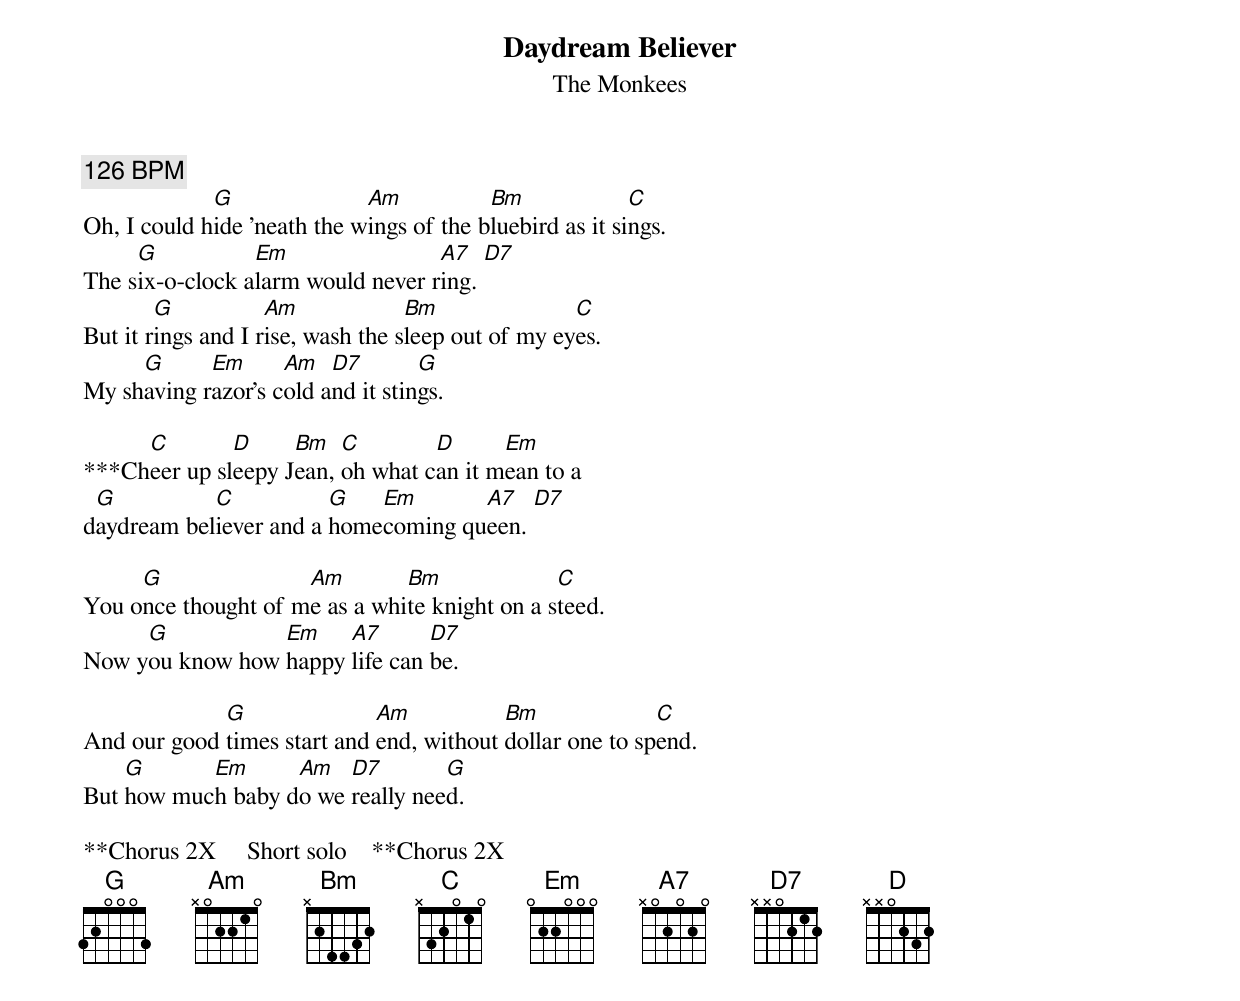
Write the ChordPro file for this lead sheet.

{title:Daydream Believer}
{subtitle:The Monkees}
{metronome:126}
{c:126 BPM}
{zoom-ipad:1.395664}
Oh, I could h[G]ide 'neath the w[Am]ings of the b[Bm]luebird as it si[C]ngs.
The s[G]ix-o-clock a[Em]larm would never r[A7]ing. [D7]
But it r[G]ings and I r[Am]ise, wash the s[Bm]leep out of my ey[C]es.
My sh[G]aving r[Em]azor's c[Am]old a[D7]nd it stin[G]gs.

***Ch[C]eer up sl[D]eepy J[Bm]ean, [C]oh what c[D]an it m[Em]ean to a
d[G]aydream bel[C]iever and a [G]home[Em]coming qu[A7]een. [D7]

You o[G]nce thought of m[Am]e as a whi[Bm]te knight on a s[C]teed.
Now y[G]ou know how [Em]happy [A7]life can [D7]be.

And our good [G]times start and [Am]end, without [Bm]dollar one to sp[C]end.
But [G]how muc[Em]h baby d[Am]o we [D7]really nee[G]d.

**Chorus 2X     Short solo    **Chorus 2X
